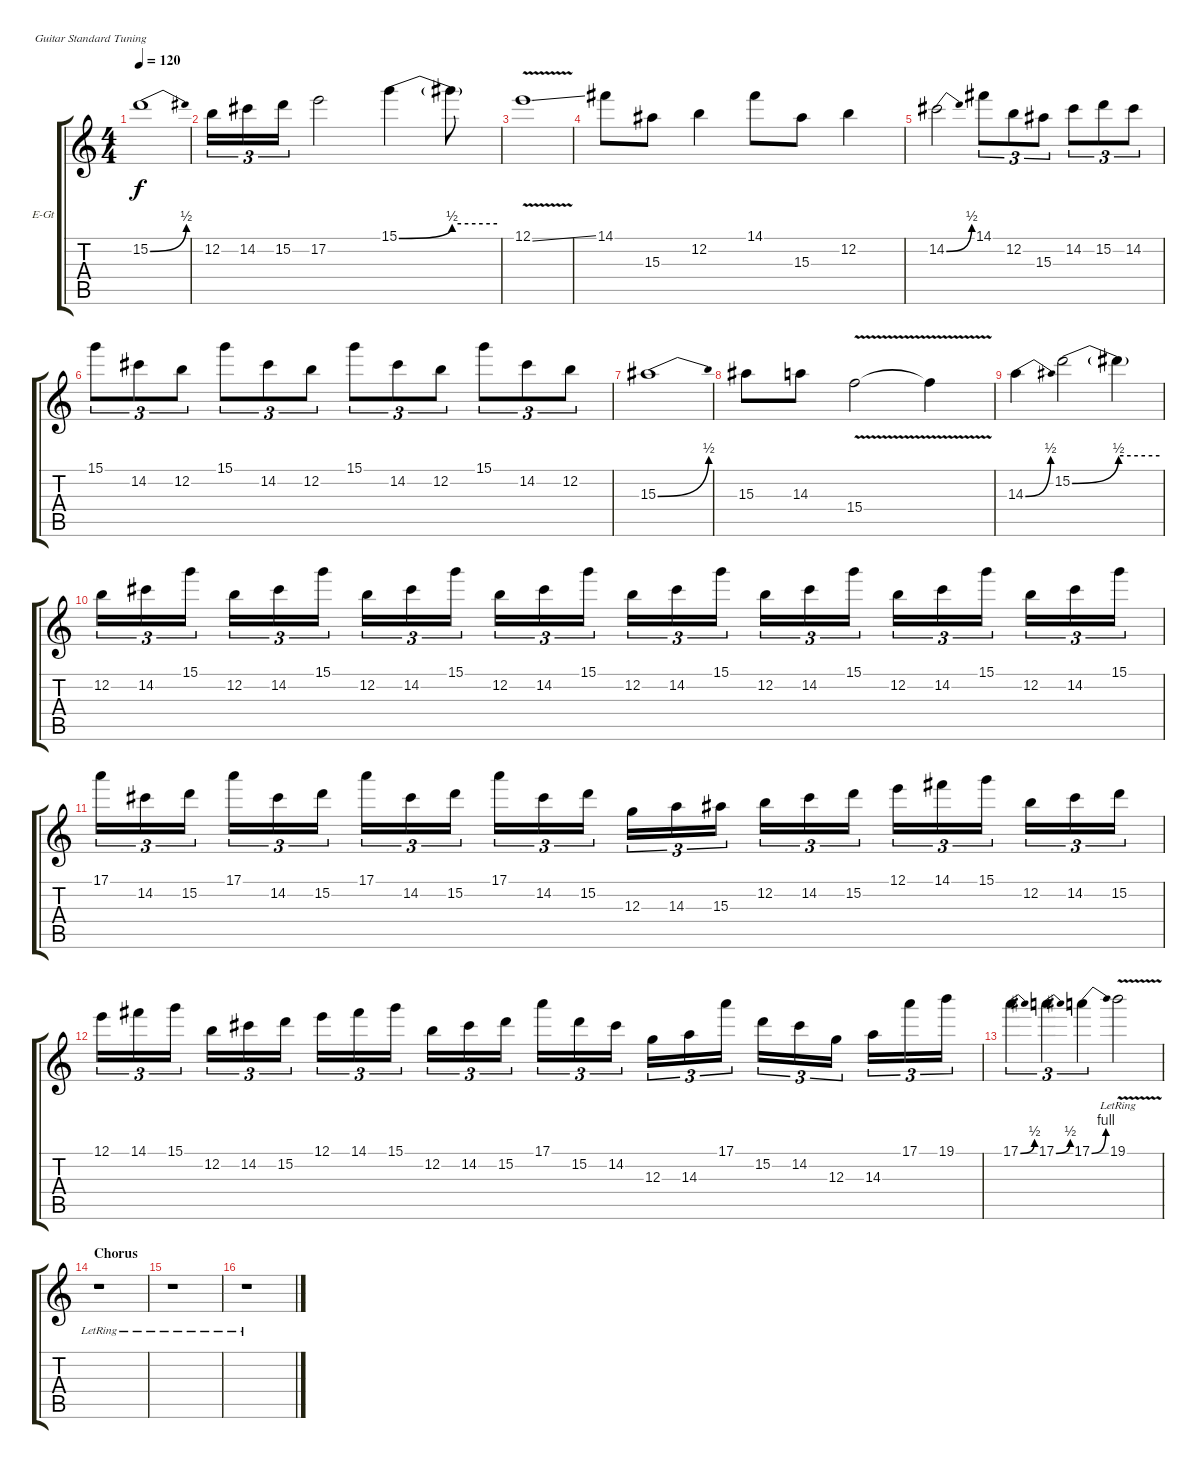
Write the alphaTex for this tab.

\bracketExtendMode groupsimilarinstruments
\firstSystemTrackNameOrientation horizontal
\otherSystemsTrackNameOrientation horizontal
\track ("Zakk Wylde - Electric" "E-Gt") {instrument overdrivenguitar}
\staff {score tabs}
\tuning (E4 B3 G3 D3 A2 E2)
\ts (4 4)
\tempo 120
\clef g2
\ks c
15.2{be (bend 0 0 60 2)}.1{dy f} |
12.2.16{tu (3 2)} 14.2.16{tu (3 2)} 15.2.16{tu (3 2)} 17.2.2 15.1{be (bend 0 0 60 2)}.4 15.1{be (hold 0 2 60 2) t}.8 |
12.1{v ss}.1 |
14.1.8 15.3.8 12.2.4 14.1.8 15.3.8 12.2.4 |
14.2{be (bend 0 0 60 2)}.2 14.1.8{tu (3 2)} 12.2.8{tu (3 2)} 15.3.8{tu (3 2)} 14.2.8{tu (3 2)} 15.2.8{tu (3 2)} 14.2.8{tu (3 2)} |
15.1.8{tu (3 2)} 14.2.8{tu (3 2)} 12.2.8{tu (3 2)} 15.1.8{tu (3 2)} 14.2.8{tu (3 2)} 12.2.8{tu (3 2)} 15.1.8{tu (3 2)} 14.2.8{tu (3 2)} 12.2.8{tu (3 2)} 15.1.8{tu (3 2)} 14.2.8{tu (3 2)} 12.2.8{tu (3 2)} |
15.3{be (bend 0 0 60 2)}.1 |
15.3.8 14.3.8 15.4{v}.2 15.4{v t}.4 |
14.3{be (bend 0 0 60 2)}.4 15.2{be (bend 0 0 60 2)}.2 15.2{be (hold 0 2 60 2) t}.4 |
12.2.16{tu (3 2)} 14.2.16{tu (3 2)} 15.1.16{tu (3 2)} 12.2.16{tu (3 2)} 14.2.16{tu (3 2)} 15.1.16{tu (3 2)} 12.2.16{tu (3 2)} 14.2.16{tu (3 2)} 15.1.16{tu (3 2)} 12.2.16{tu (3 2)} 14.2.16{tu (3 2)} 15.1.16{tu (3 2)} 12.2.16{tu (3 2)} 14.2.16{tu (3 2)} 15.1.16{tu (3 2)} 12.2.16{tu (3 2)} 14.2.16{tu (3 2)} 15.1.16{tu (3 2)} 12.2.16{tu (3 2)} 14.2.16{tu (3 2)} 15.1.16{tu (3 2)} 12.2.16{tu (3 2)} 14.2.16{tu (3 2)} 15.1.16{tu (3 2)} |
17.1.16{tu (3 2)} 14.2.16{tu (3 2)} 15.2.16{tu (3 2)} 17.1.16{tu (3 2)} 14.2.16{tu (3 2)} 15.2.16{tu (3 2)} 17.1.16{tu (3 2)} 14.2.16{tu (3 2)} 15.2.16{tu (3 2)} 17.1.16{tu (3 2)} 14.2.16{tu (3 2)} 15.2.16{tu (3 2)} 12.3.16{tu (3 2)} 14.3.16{tu (3 2)} 15.3.16{tu (3 2)} 12.2.16{tu (3 2)} 14.2.16{tu (3 2)} 15.2.16{tu (3 2)} 12.1.16{tu (3 2)} 14.1.16{tu (3 2)} 15.1.16{tu (3 2)} 12.2.16{tu (3 2)} 14.2.16{tu (3 2)} 15.2.16{tu (3 2)} |
12.1.16{tu (3 2)} 14.1.16{tu (3 2)} 15.1.16{tu (3 2)} 12.2.16{tu (3 2)} 14.2.16{tu (3 2)} 15.2.16{tu (3 2)} 12.1.16{tu (3 2)} 14.1.16{tu (3 2)} 15.1.16{tu (3 2)} 12.2.16{tu (3 2)} 14.2.16{tu (3 2)} 15.2.16{tu (3 2)} 17.1.16{tu (3 2)} 15.2.16{tu (3 2)} 14.2.16{tu (3 2)} 12.3.16{tu (3 2)} 14.3.16{tu (3 2)} 17.1.16{tu (3 2)} 15.2.16{tu (3 2)} 14.2.16{tu (3 2)} 12.3.16{tu (3 2)} 14.3.16{tu (3 2)} 17.1.16{tu (3 2)} 19.1.16{tu (3 2)} |
17.1{be (bend 0 0 60 2)}.4{tu (3 2)} 17.1{be (bend 0 0 60 2)}.4{tu (3 2)} 17.1{be (bend 0 0 60 4)}.4{tu (3 2)} 19.1{v lr}.2 |
\section ("" "Chorus")
r.1 |
r.1 |
r.1
